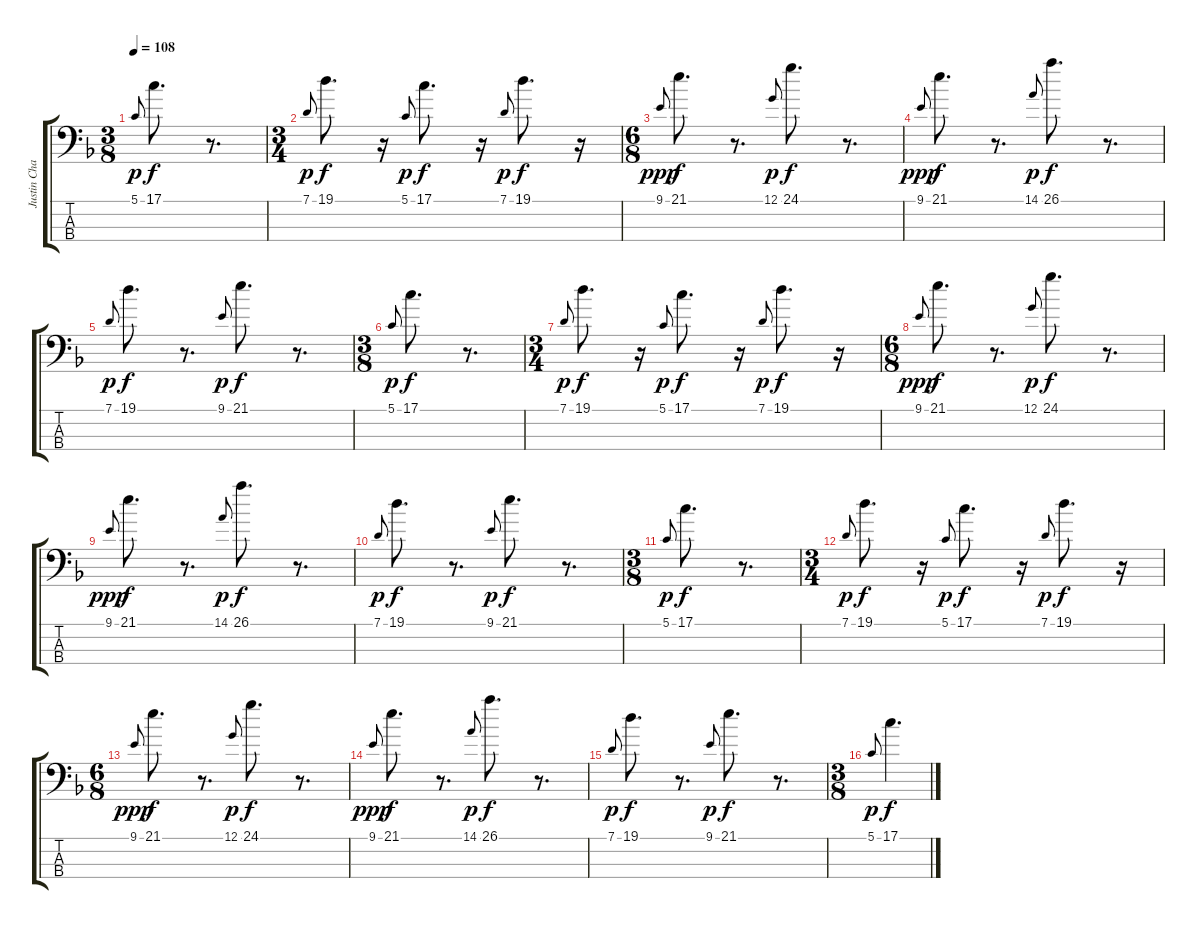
\track ("Justin Chancellor" "Justin Cha") {mute instrument electricbasspick}
\staff {score tabs}
\tuning (G2 D2 A1 D1) {hide}
\ts (3 8)
\tempo 108
\clef f4
\ks dminor
5.1.8{gr onbeat dy p} 17.1.8{d dy f} r.8{d} |
\ts (3 4)
7.1.8{gr onbeat dy p} 19.1.8{d dy f} r.16 5.1.8{gr onbeat dy p} 17.1.8{d dy f} r.16 7.1.8{gr onbeat dy p} 19.1.8{d dy f} r.16 |
\ts (6 8)
9.1.8{gr onbeat dy ppp} 21.1.8{d dy f} r.8{d} 12.1.8{gr onbeat dy p} 24.1.8{d dy f} r.8{d} |
9.1.8{gr onbeat dy ppp} 21.1.8{d dy f} r.8{d} 14.1.8{gr onbeat dy p} 26.1.8{d dy f} r.8{d} |
7.1.8{gr onbeat dy p} 19.1.8{d dy f} r.8{d} 9.1.8{gr onbeat dy p} 21.1.8{d dy f} r.8{d} |
\ts (3 8)
5.1.8{gr onbeat dy p} 17.1.8{d dy f} r.8{d} |
\ts (3 4)
7.1.8{gr onbeat dy p} 19.1.8{d dy f} r.16 5.1.8{gr onbeat dy p} 17.1.8{d dy f} r.16 7.1.8{gr onbeat dy p} 19.1.8{d dy f} r.16 |
\ts (6 8)
9.1.8{gr onbeat dy ppp} 21.1.8{d dy f} r.8{d} 12.1.8{gr onbeat dy p} 24.1.8{d dy f} r.8{d} |
9.1.8{gr onbeat dy ppp} 21.1.8{d dy f} r.8{d} 14.1.8{gr onbeat dy p} 26.1.8{d dy f} r.8{d} |
7.1.8{gr onbeat dy p} 19.1.8{d dy f} r.8{d} 9.1.8{gr onbeat dy p} 21.1.8{d dy f} r.8{d} |
\ts (3 8)
5.1.8{gr onbeat dy p} 17.1.8{d dy f} r.8{d} |
\ts (3 4)
7.1.8{gr onbeat dy p} 19.1.8{d dy f} r.16 5.1.8{gr onbeat dy p} 17.1.8{d dy f} r.16 7.1.8{gr onbeat dy p} 19.1.8{d dy f} r.16 |
\ts (6 8)
9.1.8{gr onbeat dy ppp} 21.1.8{d dy f} r.8{d} 12.1.8{gr onbeat dy p} 24.1.8{d dy f} r.8{d} |
9.1.8{gr onbeat dy ppp} 21.1.8{d dy f} r.8{d} 14.1.8{gr onbeat dy p} 26.1.8{d dy f} r.8{d} |
7.1.8{gr onbeat dy p} 19.1.8{d dy f} r.8{d} 9.1.8{gr onbeat dy p} 21.1.8{d dy f} r.8{d} |
\ts (3 8)
5.1.8{gr onbeat dy p} 17.1.4{d dy f}
